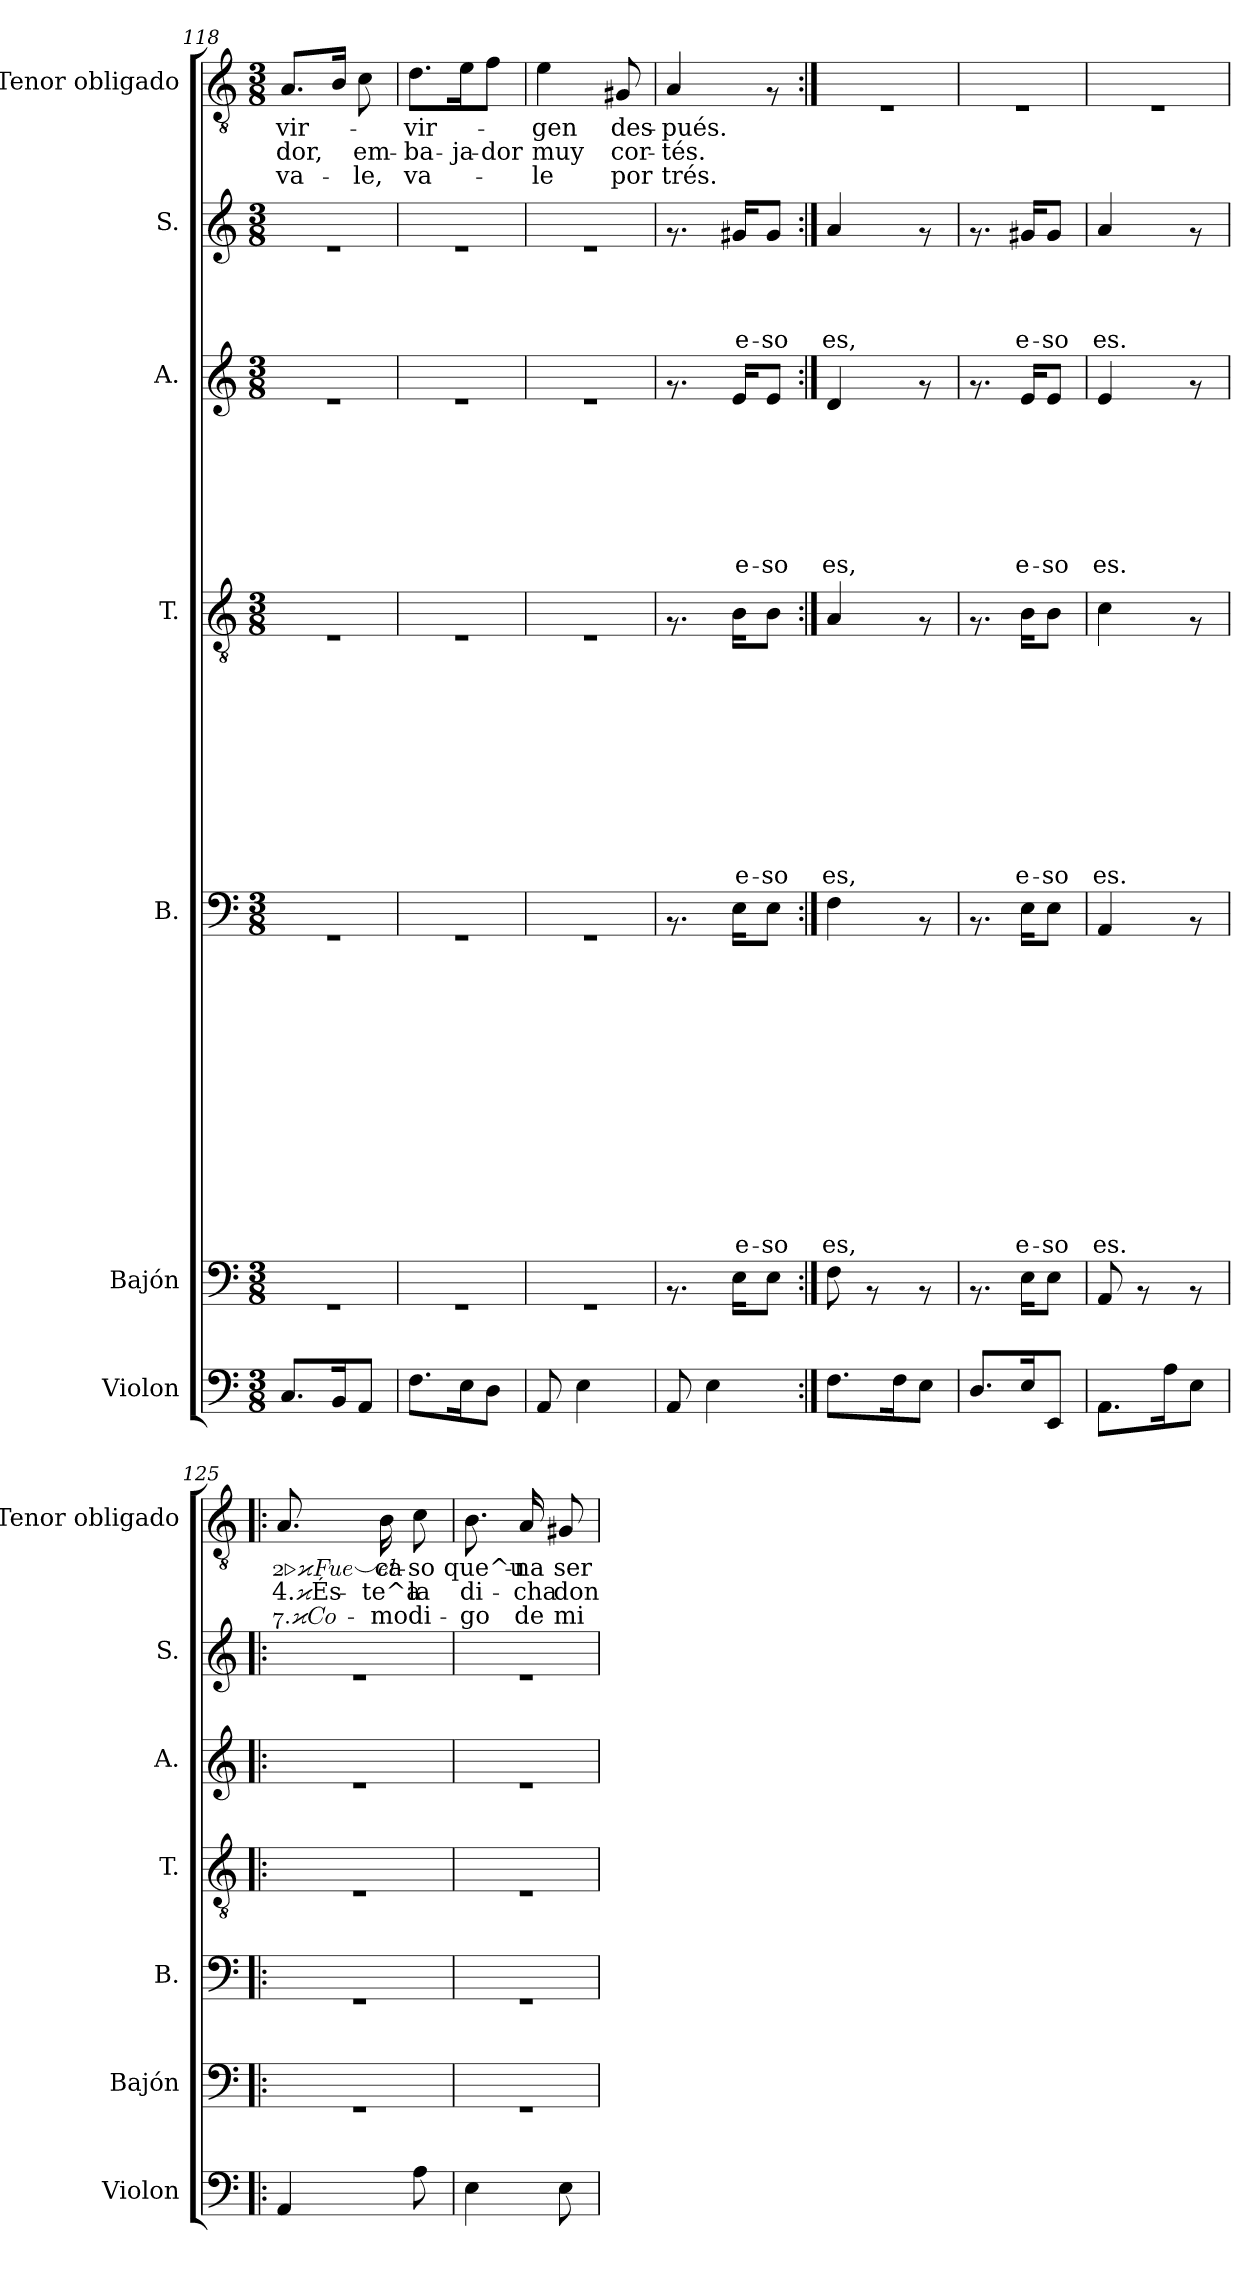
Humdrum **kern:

**kern	**kern	**kern	**text	**text	**text	**text	**text	**text	**text	**text	**text	**text	**text	**text	**text	**kern	**text	**text	**text	**text	**text	**text	**text	**text	**text	**text	**kern	**text	**text	**text	**text	**text	**text	**text	**kern	**text	**text	**text	**text	**kern	**text	**text	**text
*part7	*part6	*part5	*part5	*part5	*part5	*part5	*part5	*part5	*part5	*part5	*part5	*part5	*part5	*part5	*part5	*part4	*part4	*part4	*part4	*part4	*part4	*part4	*part4	*part4	*part4	*part4	*part3	*part3	*part3	*part3	*part3	*part3	*part3	*part3	*part2	*part2	*part2	*part2	*part2	*part1	*part1	*part1	*part1
*staff7	*staff6	*staff5	*staff5	*staff5	*staff5	*staff5	*staff5	*staff5	*staff5	*staff5	*staff5	*staff5	*staff5	*staff5	*staff5	*staff4	*staff4	*staff4	*staff4	*staff4	*staff4	*staff4	*staff4	*staff4	*staff4	*staff4	*staff3	*staff3	*staff3	*staff3	*staff3	*staff3	*staff3	*staff3	*staff2	*staff2	*staff2	*staff2	*staff2	*staff1	*staff1	*staff1	*staff1
*I"Violon	*I"Bajón	*I"B.	*	*	*	*	*	*	*	*	*	*	*	*	*	*I"T.	*	*	*	*	*	*	*	*	*	*	*I"A.	*	*	*	*	*	*	*	*I"S.	*	*	*	*	*I"Tenor obligado	*	*	*
*I'Violon	*I'Bajón	*I'B.	*	*	*	*	*	*	*	*	*	*	*	*	*	*I'T.	*	*	*	*	*	*	*	*	*	*	*I'A.	*	*	*	*	*	*	*	*I'S.	*	*	*	*	*I'Tenor obligado	*	*	*
!!LO:LB:g=z
*clefF4	*clefF4	*clefF4	*	*	*	*	*	*	*	*	*	*	*	*	*	*clefGv2	*	*	*	*	*	*	*	*	*	*	*clefG2	*	*	*	*	*	*	*	*clefG2	*	*	*	*	*clefGv2	*	*	*
*k[]	*k[]	*k[]	*	*	*	*	*	*	*	*	*	*	*	*	*	*k[]	*	*	*	*	*	*	*	*	*	*	*k[]	*	*	*	*	*	*	*	*k[]	*	*	*	*	*k[]	*	*	*
*C:	*C:	*C:	*	*	*	*	*	*	*	*	*	*	*	*	*	*C:	*	*	*	*	*	*	*	*	*	*	*C:	*	*	*	*	*	*	*	*C:	*	*	*	*	*C:	*	*	*
*M3/8	*M3/8	*M3/8	*	*	*	*	*	*	*	*	*	*	*	*	*	*M3/8	*	*	*	*	*	*	*	*	*	*	*M3/8	*	*	*	*	*	*	*	*M3/8	*	*	*	*	*M3/8	*	*	*
=118	=118	=118	=118	=118	=118	=118	=118	=118	=118	=118	=118	=118	=118	=118	=118	=118	=118	=118	=118	=118	=118	=118	=118	=118	=118	=118	=118	=118	=118	=118	=118	=118	=118	=118	=118	=118	=118	=118	=118	=118	=118	=118	=118
!	!	!	!	!	!	!	!	!	!	!	!	!	!	!	!	!	!	!	!	!	!	!	!	!	!	!	!	!	!	!	!	!	!	!	!	!	!	!	!	!	!LO:LY:b	!LO:LY:b	!LO:LY:b
8.C/L	4.rGG	4.rGG	.	.	.	.	.	.	.	.	.	.	.	.	.	4.rE	.	.	.	.	.	.	.	.	.	.	4.re	.	.	.	.	.	.	.	4.re	.	.	.	.	8.A/L	vir-	-dor,	va-
16BB/k	.	.	.	.	.	.	.	.	.	.	.	.	.	.	.	.	.	.	.	.	.	.	.	.	.	.	.	.	.	.	.	.	.	.	.	.	.	.	.	16B/Jk	.	.	.
!	!	!	!	!	!	!	!	!	!	!	!	!	!	!	!	!	!	!	!	!	!	!	!	!	!	!	!	!	!	!	!	!	!	!	!	!	!	!	!	!	!	!LO:LY:b	!LO:LY:b
8AA/J	.	.	.	.	.	.	.	.	.	.	.	.	.	.	.	.	.	.	.	.	.	.	.	.	.	.	.	.	.	.	.	.	.	.	.	.	.	.	.	8c\	.	em-	-le,
=119	=119	=119	=119	=119	=119	=119	=119	=119	=119	=119	=119	=119	=119	=119	=119	=119	=119	=119	=119	=119	=119	=119	=119	=119	=119	=119	=119	=119	=119	=119	=119	=119	=119	=119	=119	=119	=119	=119	=119	=119	=119	=119	=119
!	!	!	!	!	!	!	!	!	!	!	!	!	!	!	!	!	!	!	!	!	!	!	!	!	!	!	!	!	!	!	!	!	!	!	!	!	!	!	!	!	!LO:LY:b	!LO:LY:b	!LO:LY:b
8.F\L	4.rGG	4.rGG	.	.	.	.	.	.	.	.	.	.	.	.	.	4.rE	.	.	.	.	.	.	.	.	.	.	4.re	.	.	.	.	.	.	.	4.re	.	.	.	.	8.d\L	vir-	-ba-	va-
!	!	!	!	!	!	!	!	!	!	!	!	!	!	!	!	!	!	!	!	!	!	!	!	!	!	!	!	!	!	!	!	!	!	!	!	!	!	!	!	!	!	!LO:LY:b	!
16E\k	.	.	.	.	.	.	.	.	.	.	.	.	.	.	.	.	.	.	.	.	.	.	.	.	.	.	.	.	.	.	.	.	.	.	.	.	.	.	.	16e\k	.	-ja-	.
!	!	!	!	!	!	!	!	!	!	!	!	!	!	!	!	!	!	!	!	!	!	!	!	!	!	!	!	!	!	!	!	!	!	!	!	!	!	!	!	!	!	!LO:LY:b	!
8D\J	.	.	.	.	.	.	.	.	.	.	.	.	.	.	.	.	.	.	.	.	.	.	.	.	.	.	.	.	.	.	.	.	.	.	.	.	.	.	.	8f\J	.	-dor	.
=120	=120	=120	=120	=120	=120	=120	=120	=120	=120	=120	=120	=120	=120	=120	=120	=120	=120	=120	=120	=120	=120	=120	=120	=120	=120	=120	=120	=120	=120	=120	=120	=120	=120	=120	=120	=120	=120	=120	=120	=120	=120	=120	=120
!	!	!	!	!	!	!	!	!	!	!	!	!	!	!	!	!	!	!	!	!	!	!	!	!	!	!	!	!	!	!	!	!	!	!	!	!	!	!	!	!	!LO:LY:b	!LO:LY:b	!LO:LY:b
8AA/	4.rGG	4.rGG	.	.	.	.	.	.	.	.	.	.	.	.	.	4.rE	.	.	.	.	.	.	.	.	.	.	4.re	.	.	.	.	.	.	.	4.re	.	.	.	.	4e\	-gen	muy	-le
4E\	.	.	.	.	.	.	.	.	.	.	.	.	.	.	.	.	.	.	.	.	.	.	.	.	.	.	.	.	.	.	.	.	.	.	.	.	.	.	.	.	.	.	.
!	!	!	!	!	!	!	!	!	!	!	!	!	!	!	!	!	!	!	!	!	!	!	!	!	!	!	!	!	!	!	!	!	!	!	!	!	!	!	!	!	!LO:LY:b	!LO:LY:b	!LO:LY:b
.	.	.	.	.	.	.	.	.	.	.	.	.	.	.	.	.	.	.	.	.	.	.	.	.	.	.	.	.	.	.	.	.	.	.	.	.	.	.	.	8G#X/	des-	cor-	por
=121	=121	=121	=121	=121	=121	=121	=121	=121	=121	=121	=121	=121	=121	=121	=121	=121	=121	=121	=121	=121	=121	=121	=121	=121	=121	=121	=121	=121	=121	=121	=121	=121	=121	=121	=121	=121	=121	=121	=121	=121	=121	=121	=121
!	!	!	!	!	!	!	!	!	!	!	!	!	!	!	!	!	!	!	!	!	!	!	!	!	!	!	!	!	!	!	!	!	!	!	!	!	!	!	!	!	!LO:LY:b	!LO:LY:b	!LO:LY:b
8AA/	8.rAA	8.rAA	.	.	.	.	.	.	.	.	.	.	.	.	.	8.rF	.	.	.	.	.	.	.	.	.	.	8.rf	.	.	.	.	.	.	.	8.rf	.	.	.	.	4A/	-pués.	-tés.	trés.
4E\	.	.	.	.	.	.	.	.	.	.	.	.	.	.	.	.	.	.	.	.	.	.	.	.	.	.	.	.	.	.	.	.	.	.	.	.	.	.	.	.	.	.	.
!	!	!	!	!	!	!	!	!	!	!	!	!	!	!	!LO:LY:b	!	!	!	!	!	!	!	!	!	!	!LO:LY:b	!	!	!	!	!	!	!	!LO:LY:b	!	!	!	!	!LO:LY:b	!	!	!	!
.	16E\KL	16E\KL	.	.	.	.	.	.	.	.	.	.	.	.	e-	16B\KL	.	.	.	.	.	.	.	.	.	e-	16e/KL	.	.	.	.	.	.	e-	16g#X/KL	.	.	.	e-	.	.	.	.
!	!	!	!	!	!	!	!	!	!	!	!	!	!	!	!LO:LY:b	!	!	!	!	!	!	!	!	!	!	!LO:LY:b	!	!	!	!	!	!	!	!LO:LY:b	!	!	!	!	!LO:LY:b	!	!	!	!
.	8E\J	8E\J	.	.	.	.	.	.	.	.	.	.	.	.	-so	8B\J	.	.	.	.	.	.	.	.	.	-so	8e/J	.	.	.	.	.	.	-so	8g#/J	.	.	.	-so	8rF	.	.	.
=122:|!	=122:|!	=122:|!	=122:|!	=122:|!	=122:|!	=122:|!	=122:|!	=122:|!	=122:|!	=122:|!	=122:|!	=122:|!	=122:|!	=122:|!	=122:|!	=122:|!	=122:|!	=122:|!	=122:|!	=122:|!	=122:|!	=122:|!	=122:|!	=122:|!	=122:|!	=122:|!	=122:|!	=122:|!	=122:|!	=122:|!	=122:|!	=122:|!	=122:|!	=122:|!	=122:|!	=122:|!	=122:|!	=122:|!	=122:|!	=122:|!	=122:|!	=122:|!	=122:|!
!	!	!	!	!	!	!	!	!	!	!	!	!	!	!	!LO:LY:b	!	!	!	!	!	!	!	!	!	!	!LO:LY:b	!	!	!	!	!	!	!	!LO:LY:b	!	!	!	!	!LO:LY:b	!	!	!	!
8.F\L	8F\	4F\	.	.	.	.	.	.	.	.	.	.	.	.	es,	4A/	.	.	.	.	.	.	.	.	.	es,	4d/	.	.	.	.	.	.	es,	4a/	.	.	.	es,	4.rE	.	.	.
.	8rAA	.	.	.	.	.	.	.	.	.	.	.	.	.	.	.	.	.	.	.	.	.	.	.	.	.	.	.	.	.	.	.	.	.	.	.	.	.	.	.	.	.	.
16F\k	.	.	.	.	.	.	.	.	.	.	.	.	.	.	.	.	.	.	.	.	.	.	.	.	.	.	.	.	.	.	.	.	.	.	.	.	.	.	.	.	.	.	.
8E\J	8rAA	8rAA	.	.	.	.	.	.	.	.	.	.	.	.	.	8rF	.	.	.	.	.	.	.	.	.	.	8rf	.	.	.	.	.	.	.	8rf	.	.	.	.	.	.	.	.
=123	=123	=123	=123	=123	=123	=123	=123	=123	=123	=123	=123	=123	=123	=123	=123	=123	=123	=123	=123	=123	=123	=123	=123	=123	=123	=123	=123	=123	=123	=123	=123	=123	=123	=123	=123	=123	=123	=123	=123	=123	=123	=123	=123
8.D/L	8.rAA	8.rAA	.	.	.	.	.	.	.	.	.	.	.	.	.	8.rF	.	.	.	.	.	.	.	.	.	.	8.rf	.	.	.	.	.	.	.	8.rf	.	.	.	.	4.rE	.	.	.
!	!	!	!	!	!	!	!	!	!	!	!	!	!	!	!LO:LY:b	!	!	!	!	!	!	!	!	!	!	!LO:LY:b	!	!	!	!	!	!	!	!LO:LY:b	!	!	!	!	!LO:LY:b	!	!	!	!
16E/k	16E\KL	16E\KL	.	.	.	.	.	.	.	.	.	.	.	.	e-	16B\KL	.	.	.	.	.	.	.	.	.	e-	16e/KL	.	.	.	.	.	.	e-	16g#X/KL	.	.	.	e-	.	.	.	.
!	!	!	!	!	!	!	!	!	!	!	!	!	!	!	!LO:LY:b	!	!	!	!	!	!	!	!	!	!	!LO:LY:b	!	!	!	!	!	!	!	!LO:LY:b	!	!	!	!	!LO:LY:b	!	!	!	!
8EE/J	8E\J	8E\J	.	.	.	.	.	.	.	.	.	.	.	.	-so	8B\J	.	.	.	.	.	.	.	.	.	-so	8e/J	.	.	.	.	.	.	-so	8g#/J	.	.	.	-so	.	.	.	.
=124	=124	=124	=124	=124	=124	=124	=124	=124	=124	=124	=124	=124	=124	=124	=124	=124	=124	=124	=124	=124	=124	=124	=124	=124	=124	=124	=124	=124	=124	=124	=124	=124	=124	=124	=124	=124	=124	=124	=124	=124	=124	=124	=124
!	!	!	!	!	!	!	!	!	!	!	!	!	!	!	!LO:LY:b	!	!	!	!	!	!	!	!	!	!	!LO:LY:b	!	!	!	!	!	!	!	!LO:LY:b	!	!	!	!	!LO:LY:b	!	!	!	!
8.AA\L	8AA/	4AA/	.	.	.	.	.	.	.	.	.	.	.	.	es.	4c\	.	.	.	.	.	.	.	.	.	es.	4e/	.	.	.	.	.	.	es.	4a/	.	.	.	es.	4.rE	.	.	.
.	8rAA	.	.	.	.	.	.	.	.	.	.	.	.	.	.	.	.	.	.	.	.	.	.	.	.	.	.	.	.	.	.	.	.	.	.	.	.	.	.	.	.	.	.
16A\k	.	.	.	.	.	.	.	.	.	.	.	.	.	.	.	.	.	.	.	.	.	.	.	.	.	.	.	.	.	.	.	.	.	.	.	.	.	.	.	.	.	.	.
8E\J	8rAA	8rAA	.	.	.	.	.	.	.	.	.	.	.	.	.	8rF	.	.	.	.	.	.	.	.	.	.	8rf	.	.	.	.	.	.	.	8rf	.	.	.	.	.	.	.	.
!!LO:PB:g=z
=125!|:	=125!|:	=125!|:	=125!|:	=125!|:	=125!|:	=125!|:	=125!|:	=125!|:	=125!|:	=125!|:	=125!|:	=125!|:	=125!|:	=125!|:	=125!|:	=125!|:	=125!|:	=125!|:	=125!|:	=125!|:	=125!|:	=125!|:	=125!|:	=125!|:	=125!|:	=125!|:	=125!|:	=125!|:	=125!|:	=125!|:	=125!|:	=125!|:	=125!|:	=125!|:	=125!|:	=125!|:	=125!|:	=125!|:	=125!|:	=125!|:	=125!|:	=125!|:	=125!|:
!	!	!	!	!	!	!	!	!	!	!	!	!	!	!	!	!	!	!	!	!	!	!	!	!	!	!	!	!	!	!	!	!	!	!	!	!	!	!	!	!	!LO:LY:b	!LO:LY:b	!LO:LY:b
4AA/	4.rGG	4.rGG	.	.	.	.	.	.	.	.	.	.	.	.	.	4.rE	.	.	.	.	.	.	.	.	.	.	4.re	.	.	.	.	.	.	.	4.re	.	.	.	.	8.A/	2.Fue^el	4.És-	7:Co-
!	!	!	!	!	!	!	!	!	!	!	!	!	!	!	!	!	!	!	!	!	!	!	!	!	!	!	!	!	!	!	!	!	!	!	!	!	!	!	!	!	!LO:LY:b	!LO:LY:b	!LO:LY:b
.	.	.	.	.	.	.	.	.	.	.	.	.	.	.	.	.	.	.	.	.	.	.	.	.	.	.	.	.	.	.	.	.	.	.	.	.	.	.	.	16B\	ca-	-te^a	-mo
!	!	!	!	!	!	!	!	!	!	!	!	!	!	!	!	!	!	!	!	!	!	!	!	!	!	!	!	!	!	!	!	!	!	!	!	!	!	!	!	!	!LO:LY:b	!LO:LY:b	!LO:LY:b
8A\	.	.	.	.	.	.	.	.	.	.	.	.	.	.	.	.	.	.	.	.	.	.	.	.	.	.	.	.	.	.	.	.	.	.	.	.	.	.	.	8c\	-so	la	di-
=126	=126	=126	=126	=126	=126	=126	=126	=126	=126	=126	=126	=126	=126	=126	=126	=126	=126	=126	=126	=126	=126	=126	=126	=126	=126	=126	=126	=126	=126	=126	=126	=126	=126	=126	=126	=126	=126	=126	=126	=126	=126	=126	=126
!	!	!	!	!	!	!	!	!	!	!	!	!	!	!	!	!	!	!	!	!	!	!	!	!	!	!	!	!	!	!	!	!	!	!	!	!	!	!	!	!	!LO:LY:b	!LO:LY:b	!LO:LY:b
4E\	4.rGG	4.rGG	.	.	.	.	.	.	.	.	.	.	.	.	.	4.rE	.	.	.	.	.	.	.	.	.	.	4.re	.	.	.	.	.	.	.	4.re	.	.	.	.	8.B\	que^u-	di-	-go
!	!	!	!	!	!	!	!	!	!	!	!	!	!	!	!	!	!	!	!	!	!	!	!	!	!	!	!	!	!	!	!	!	!	!	!	!	!	!	!	!	!LO:LY:b	!LO:LY:b	!LO:LY:b
.	.	.	.	.	.	.	.	.	.	.	.	.	.	.	.	.	.	.	.	.	.	.	.	.	.	.	.	.	.	.	.	.	.	.	.	.	.	.	.	16A/	-na	-cha	de
!	!	!	!	!	!	!	!	!	!	!	!	!	!	!	!	!	!	!	!	!	!	!	!	!	!	!	!	!	!	!	!	!	!	!	!	!	!	!	!	!	!LO:LY:b	!LO:LY:b	!LO:LY:b
8E\	.	.	.	.	.	.	.	.	.	.	.	.	.	.	.	.	.	.	.	.	.	.	.	.	.	.	.	.	.	.	.	.	.	.	.	.	.	.	.	8G#X/	ser-	don-	mi
=	=	=	=	=	=	=	=	=	=	=	=	=	=	=	=	=	=	=	=	=	=	=	=	=	=	=	=	=	=	=	=	=	=	=	=	=	=	=	=	=	=	=	=
*-	*-	*-	*-	*-	*-	*-	*-	*-	*-	*-	*-	*-	*-	*-	*-	*-	*-	*-	*-	*-	*-	*-	*-	*-	*-	*-	*-	*-	*-	*-	*-	*-	*-	*-	*-	*-	*-	*-	*-	*-	*-	*-	*-
